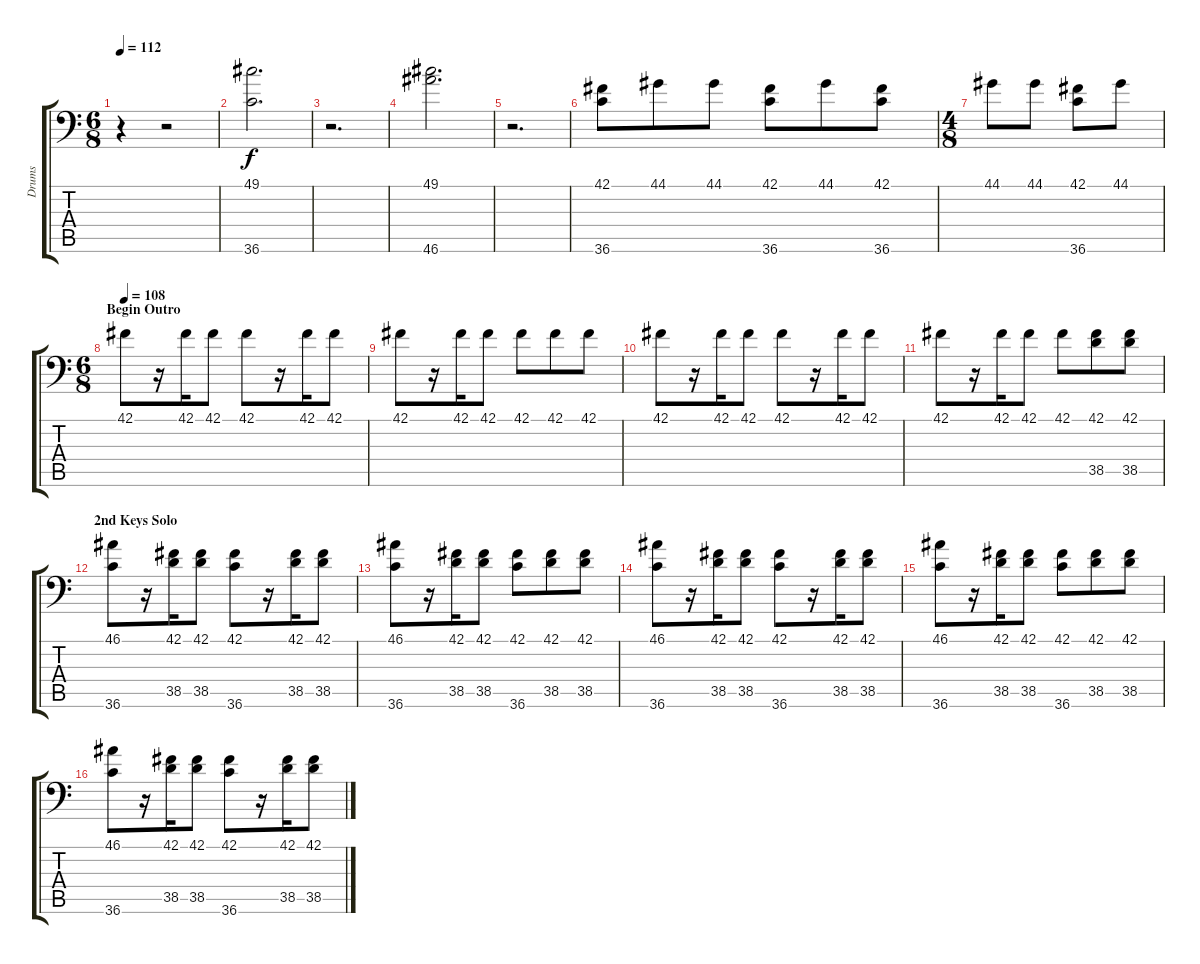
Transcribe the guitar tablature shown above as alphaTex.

\track ("Drums" "Drums") {instrument acousticgrandpiano}
\staff {score tabs}
\tuning (C-1 C-1 C-1 C-1 C-1 C-1) {hide}
\ts (6 8)
\tempo 112
\clef f4
\ks c
r.4{dy f} r.2 |
(49.1 36.6).2{d} |
r.2{d} |
(49.1 46.6).2{d} |
r.2{d} |
(42.1 36.6).8 44.1.8 44.1.8 (42.1 36.6).8 44.1.8 (42.1 36.6).8 |
\ts (4 8)
44.1.8 44.1.8 (42.1 36.6).8 44.1.8 |
\ts (6 8)
\section ("" "Begin Outro")
\tempo 108
42.1.8 r.16 42.1.16 42.1.8 42.1.8 r.16 42.1.16 42.1.8 |
42.1.8 r.16 42.1.16 42.1.8 42.1.8 42.1.8 42.1.8 |
42.1.8 r.16 42.1.16 42.1.8 42.1.8 r.16 42.1.16 42.1.8 |
42.1.8 r.16 42.1.16 42.1.8 42.1.8 (42.1 38.5).8 (42.1 38.5).8 |
\section ("" "2nd Keys Solo")
(46.1 36.6).8 r.16 (42.1 38.5).16 (42.1 38.5).8 (42.1 36.6).8 r.16 (42.1 38.5).16 (42.1 38.5).8 |
(46.1 36.6).8 r.16 (42.1 38.5).16 (42.1 38.5).8 (42.1 36.6).8 (42.1 38.5).8 (42.1 38.5).8 |
(46.1 36.6).8 r.16 (42.1 38.5).16 (42.1 38.5).8 (42.1 36.6).8 r.16 (42.1 38.5).16 (42.1 38.5).8 |
(46.1 36.6).8 r.16 (42.1 38.5).16 (42.1 38.5).8 (42.1 36.6).8 (42.1 38.5).8 (42.1 38.5).8 |
(46.1 36.6).8 r.16 (42.1 38.5).16 (42.1 38.5).8 (42.1 36.6).8 r.16 (42.1 38.5).16 (42.1 38.5).8
